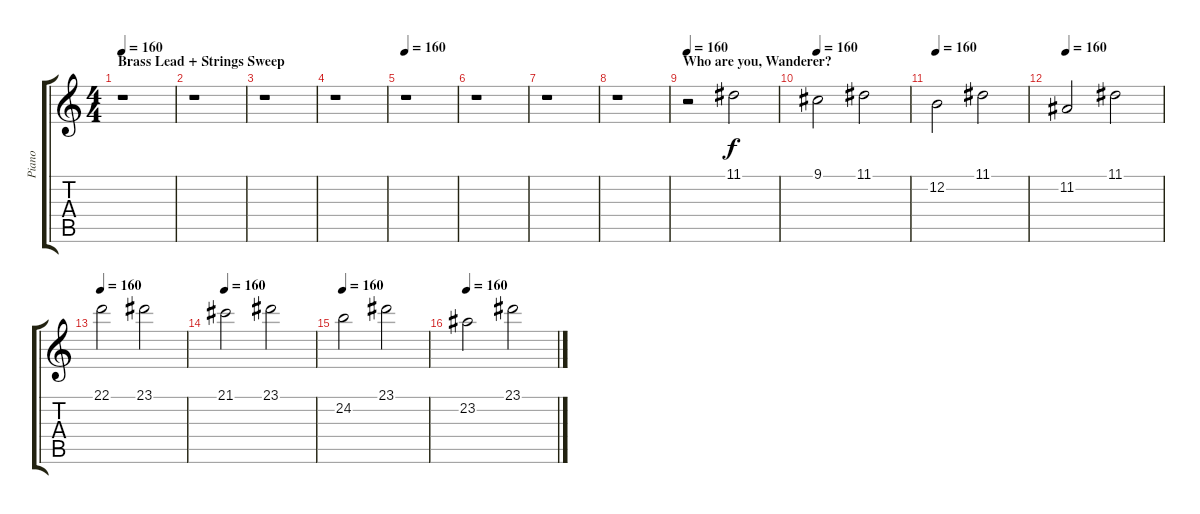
\track ("Piano" "Piano") {instrument brightacousticpiano}
\staff {score tabs}
\tuning (E4 B3 G3 D3 A2 E2) {hide}
\ts (4 4)
\section ("" "Brass Lead + Strings Sweep")
\tempo 160
\clef g2
\ks c
r.1{dy f} |
r.1 |
r.1 |
r.1 |
\tempo 160
r.1 |
r.1 |
r.1 |
r.1 |
\section ("" "Who are you, Wanderer?")
\tempo 160
r.2 11.1.2 |
\tempo 160
9.1.2 11.1.2 |
\tempo 160
12.2.2 11.1.2 |
\tempo 160
11.2.2 11.1.2 |
\tempo 160
22.1.2 23.1.2 |
\tempo 160
21.1.2 23.1.2 |
\tempo 160
24.2.2 23.1.2 |
\tempo 160
23.2.2 23.1.2
